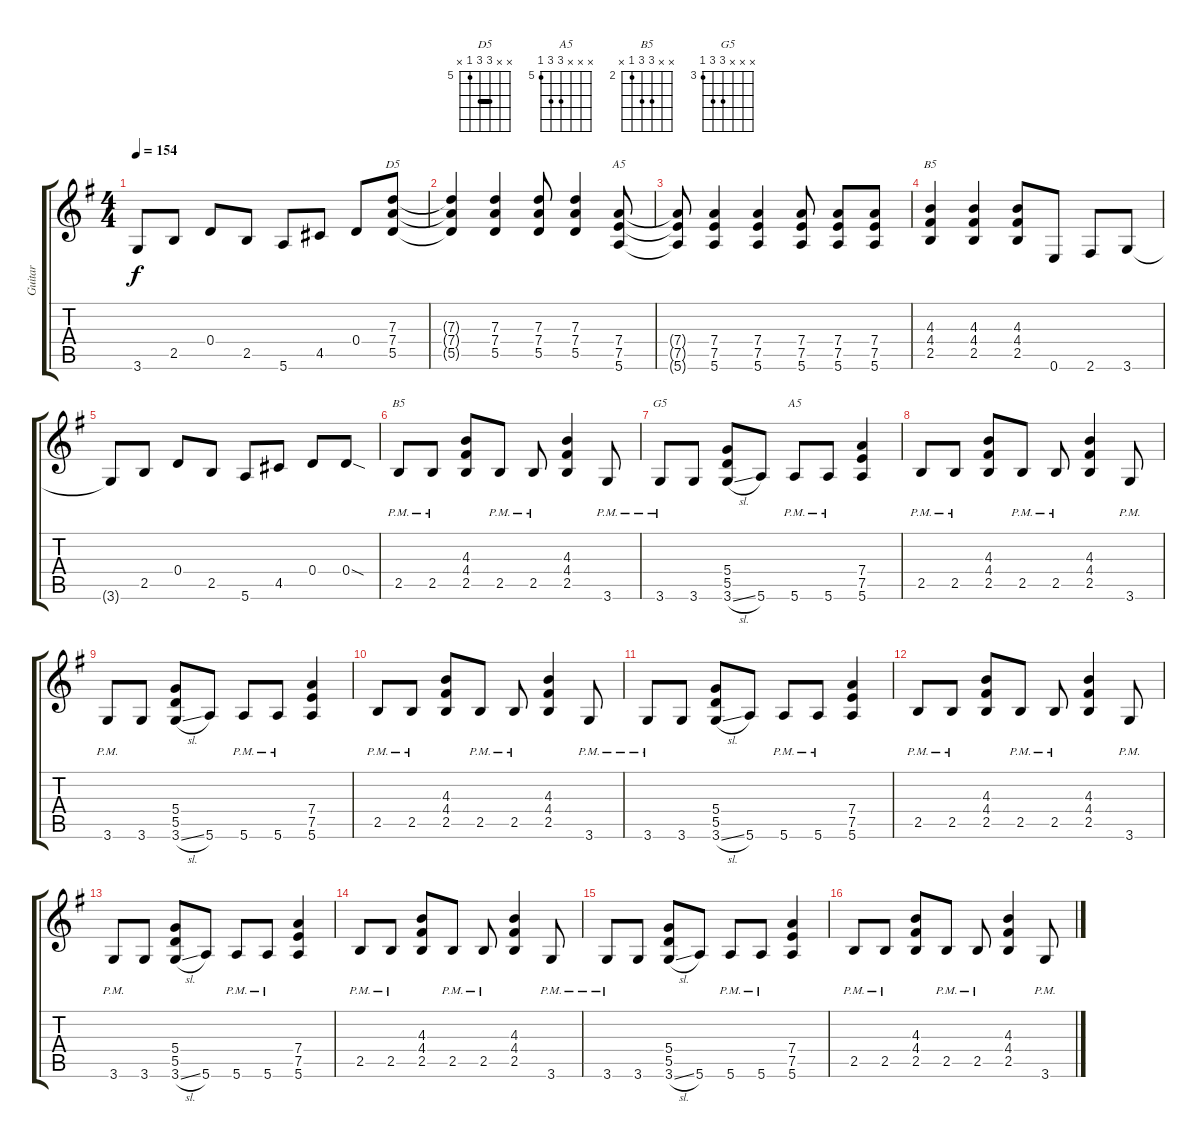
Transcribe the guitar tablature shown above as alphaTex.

\track ("Guitar" "Guitar") {instrument overdrivenguitar}
\staff {score tabs}
\tuning (E4 B3 G3 D3 A2 E2) {hide}
\chord ("D5" x x 7 7 5 x) {firstfret 5 barre 7}
\chord ("A5" x x x 7 7 5) {firstfret 5 barre 7}
\chord ("B5" x x 4 4 2 x) {barre 4}
\chord ("B5" x x 4 4 2 x) {firstfret 2}
\chord ("G5" x x x 5 5 3) {firstfret 3}
\chord ("A5" x x x 7 7 5) {firstfret 5}
\ts (4 4)
\tempo 154
\clef g2
\ks g
3.6{t}.8{dy f} 2.5.8 0.4.8 2.5.8 5.6.8 4.5.8 0.4.8 (7.3 7.4 5.5).8{ch "D5"} |
(7.3{t} 7.4{t} 5.5{t}).4 (7.3 7.4 5.5).4 (7.3 7.4 5.5).8 (7.3 7.4 5.5).4 (7.4 7.5 5.6).8{ch "A5"} |
(7.4{t} 7.5{t} 5.6{t}).8 (7.4 7.5 5.6).4 (7.4 7.5 5.6).4 (7.4 7.5 5.6).8 (7.4 7.5 5.6).8 (7.4 7.5 5.6).8 |
(4.3 4.4 2.5).4{ch "B5"} (4.3 4.4 2.5).4 (4.3 4.4 2.5).8 0.6.8 2.6.8 3.6.8 |
3.6{t}.8 2.5.8 0.4.8 2.5.8 5.6.8 4.5.8 0.4.8 0.4{sod}.8 |
2.5{pm}.8{ch "B5"} 2.5{pm}.8 (4.3 4.4 2.5).8 2.5{pm}.8 2.5{pm}.8 (4.3 4.4 2.5).4 3.6{pm}.8 |
3.6{pm}.8{ch "G5"} 3.6.8 (5.4 5.5 3.6{sl}).8 5.6.8 5.6{pm}.8{ch "A5"} 5.6{pm}.8 (7.4 7.5 5.6).4 |
2.5{pm}.8 2.5{pm}.8 (4.3 4.4 2.5).8 2.5{pm}.8 2.5{pm}.8 (4.3 4.4 2.5).4 3.6{pm}.8 |
3.6{pm}.8 3.6.8 (5.4 5.5 3.6{sl}).8 5.6.8 5.6{pm}.8 5.6{pm}.8 (7.4 7.5 5.6).4 |
2.5{pm}.8 2.5{pm}.8 (4.3 4.4 2.5).8 2.5{pm}.8 2.5{pm}.8 (4.3 4.4 2.5).4 3.6{pm}.8 |
3.6{pm}.8 3.6.8 (5.4 5.5 3.6{sl}).8 5.6.8 5.6{pm}.8 5.6{pm}.8 (7.4 7.5 5.6).4 |
2.5{pm}.8 2.5{pm}.8 (4.3 4.4 2.5).8 2.5{pm}.8 2.5{pm}.8 (4.3 4.4 2.5).4 3.6{pm}.8 |
3.6{pm}.8 3.6.8 (5.4 5.5 3.6{sl}).8 5.6.8 5.6{pm}.8 5.6{pm}.8 (7.4 7.5 5.6).4 |
2.5{pm}.8 2.5{pm}.8 (4.3 4.4 2.5).8 2.5{pm}.8 2.5{pm}.8 (4.3 4.4 2.5).4 3.6{pm}.8 |
3.6{pm}.8 3.6.8 (5.4 5.5 3.6{sl}).8 5.6.8 5.6{pm}.8 5.6{pm}.8 (7.4 7.5 5.6).4 |
2.5{pm}.8 2.5{pm}.8 (4.3 4.4 2.5).8 2.5{pm}.8 2.5{pm}.8 (4.3 4.4 2.5).4 3.6{pm}.8
